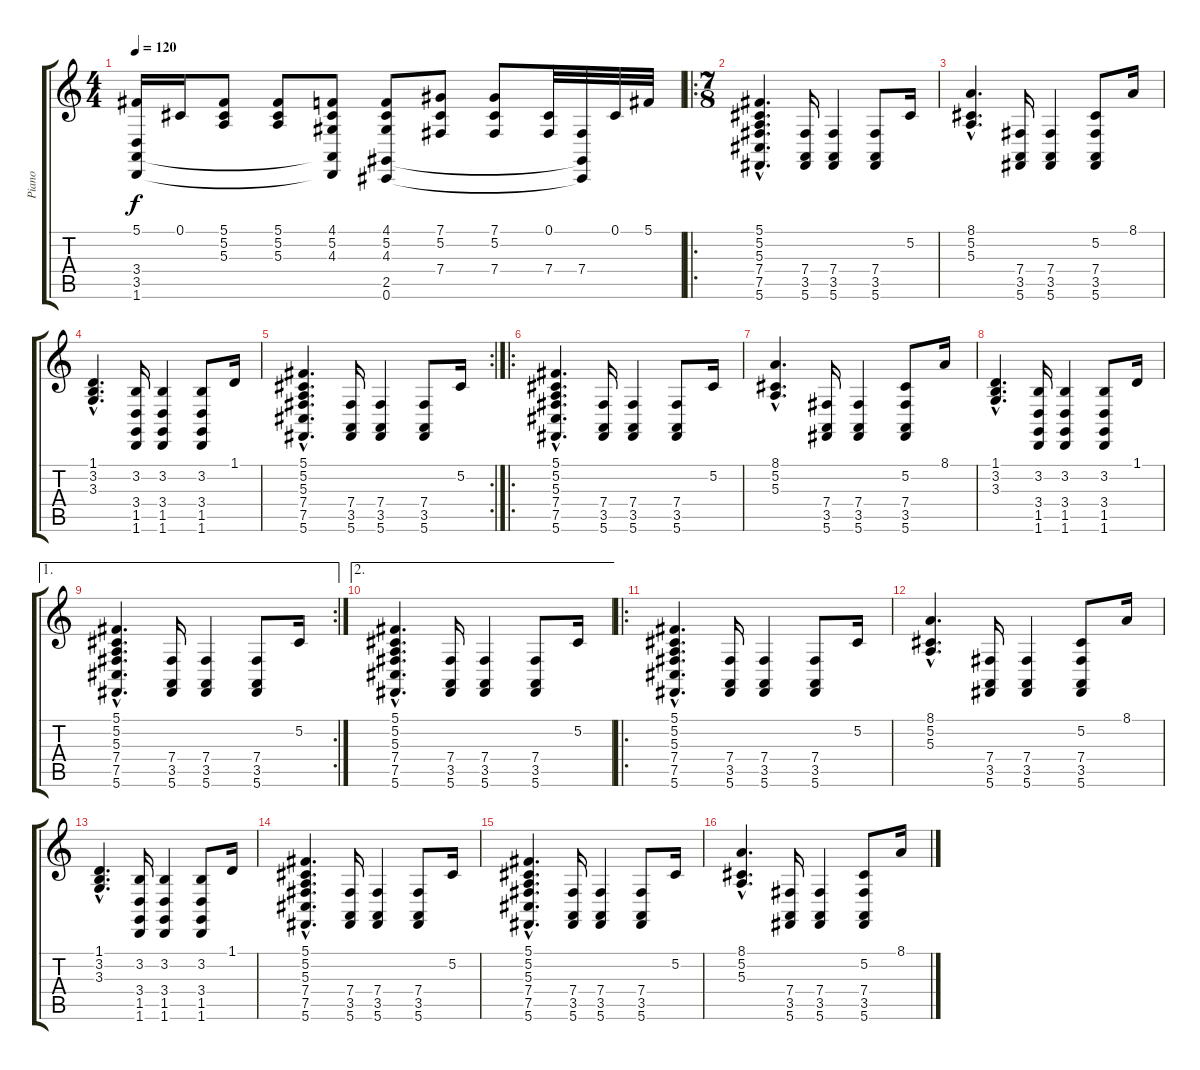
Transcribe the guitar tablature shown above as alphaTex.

\track ("Piano" "Piano") {instrument acousticgrandpiano}
\staff {score tabs}
\tuning (Db4 Ab3 E3 B2 Gb2 Db2) {hide}
\ts (4 4)
\tempo 120
\clef g2
\ks c
(5.1 3.4 3.5 1.6).16{dy f} 0.1.16 (5.1 5.2 5.3).8 (5.1 5.2 5.3).8 (4.1 5.2 4.3 3.5{t} 1.6{t}).8 (4.1 5.2 4.3 2.5 0.6).8 (7.1 5.2 7.4).8 (7.1 5.2 7.4).8 (0.1 7.4).32 (7.4 2.5{t} 0.6{t}).32 0.1.32 5.1.32 |
\ro
\ts (7 8)
(5.1{hac} 5.2{hac} 5.3{hac} 7.4{hac} 7.5{hac} 5.6{hac}).4{d} (7.4 3.5 5.6).16 (7.4 3.5 5.6).4 (7.4 3.5 5.6).8 5.2.16 |
(8.1{hac} 5.2{hac} 5.3{hac}).4{d} (7.4 3.5 5.6).16 (7.4 3.5 5.6).4 (5.2 7.4 3.5 5.6).8 8.1.16 |
(1.1{hac} 3.2{hac} 3.3{hac}).4{d} (3.2 3.4 1.5 1.6).16 (3.2 3.4 1.5 1.6).4 (3.2 3.4 1.5 1.6).8 1.1.16 |
\rc 2
(5.1{hac} 5.2{hac} 5.3{hac} 7.4{hac} 7.5{hac} 5.6{hac}).4{d} (7.4 3.5 5.6).16 (7.4 3.5 5.6).4 (7.4 3.5 5.6).8 5.2.16 |
\ro
(5.1{hac} 5.2{hac} 5.3{hac} 7.4{hac} 7.5{hac} 5.6{hac}).4{d} (7.4 3.5 5.6).16 (7.4 3.5 5.6).4 (7.4 3.5 5.6).8 5.2.16 |
(8.1{hac} 5.2{hac} 5.3{hac}).4{d} (7.4 3.5 5.6).16 (7.4 3.5 5.6).4 (5.2 7.4 3.5 5.6).8 8.1.16 |
(1.1{hac} 3.2{hac} 3.3{hac}).4{d} (3.2 3.4 1.5 1.6).16 (3.2 3.4 1.5 1.6).4 (3.2 3.4 1.5 1.6).8 1.1.16 |
\ae 1
\rc 2
(5.1{hac} 5.2{hac} 5.3{hac} 7.4{hac} 7.5{hac} 5.6{hac}).4{d} (7.4 3.5 5.6).16 (7.4 3.5 5.6).4 (7.4 3.5 5.6).8 5.2.16 |
\ae 2
(5.1{hac} 5.2{hac} 5.3{hac} 7.4{hac} 7.5{hac} 5.6{hac}).4{d} (7.4 3.5 5.6).16 (7.4 3.5 5.6).4 (7.4 3.5 5.6).8 5.2.16 |
\ro
(5.1{hac} 5.2{hac} 5.3{hac} 7.4{hac} 7.5{hac} 5.6{hac}).4{d} (7.4 3.5 5.6).16 (7.4 3.5 5.6).4 (7.4 3.5 5.6).8 5.2.16 |
(8.1{hac} 5.2{hac} 5.3{hac}).4{d} (7.4 3.5 5.6).16 (7.4 3.5 5.6).4 (5.2 7.4 3.5 5.6).8 8.1.16 |
(1.1{hac} 3.2{hac} 3.3{hac}).4{d} (3.2 3.4 1.5 1.6).16 (3.2 3.4 1.5 1.6).4 (3.2 3.4 1.5 1.6).8 1.1.16 |
(5.1{hac} 5.2{hac} 5.3{hac} 7.4{hac} 7.5{hac} 5.6{hac}).4{d} (7.4 3.5 5.6).16 (7.4 3.5 5.6).4 (7.4 3.5 5.6).8 5.2.16 |
(5.1{hac} 5.2{hac} 5.3{hac} 7.4{hac} 7.5{hac} 5.6{hac}).4{d} (7.4 3.5 5.6).16 (7.4 3.5 5.6).4 (7.4 3.5 5.6).8 5.2.16 |
(8.1{hac} 5.2{hac} 5.3{hac}).4{d} (7.4 3.5 5.6).16 (7.4 3.5 5.6).4 (5.2 7.4 3.5 5.6).8 8.1.16
